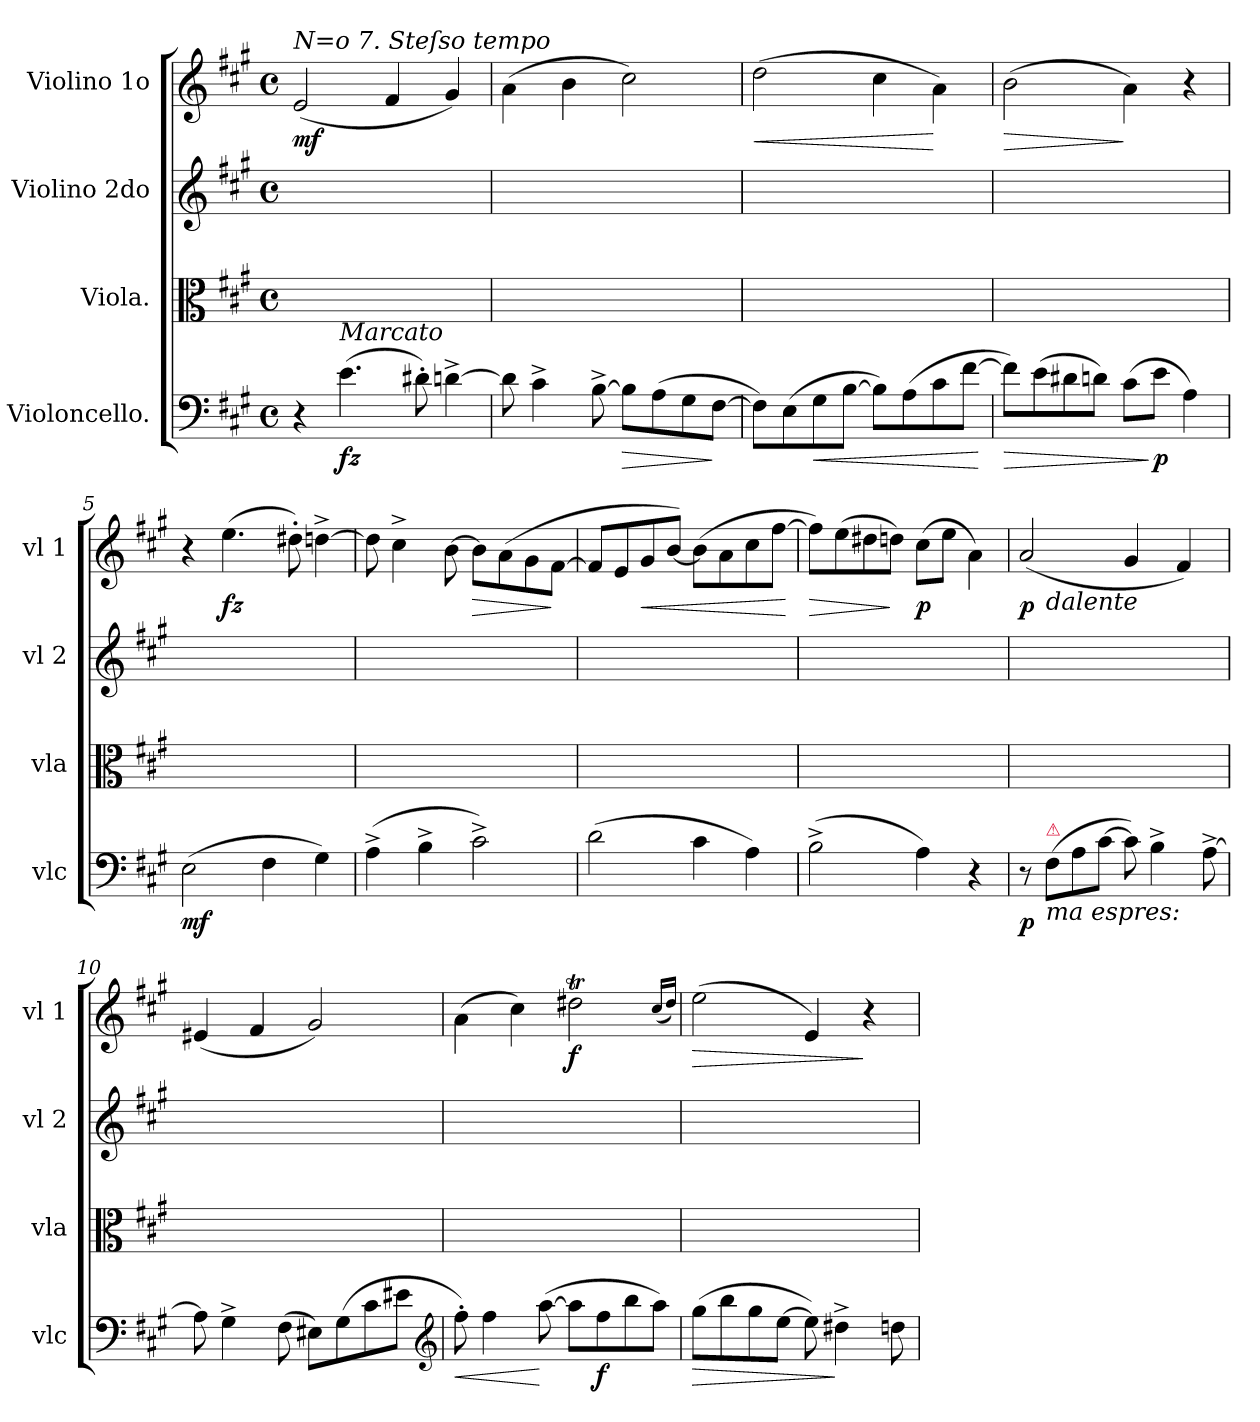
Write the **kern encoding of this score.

**kern	**dynam	**kern	**kern	**kern	**dynam
*part4	*part4	*part3	*part2	*part1	*part1
*staff4	*staff4	*staff3	*staff2	*staff1	*staff1
*I"Violoncello.	*	*I"Viola.	*I"Violino 2do	*I"Violino 1o	*
*I'vlc	*	*I'vla	*I'vl 2	*I'vl 1	*
*clefF4	*	*clefC3	*clefG2	*clefG2	*
*k[f#c#g#]	*	*k[f#c#g#]	*k[f#c#g#]	*k[f#c#g#]	*
*M4/4	*	*M4/4	*M4/4	*M4/4	*
*met(c)	*	*met(c)	*met(c)	*met(c)	*
=1	=1	=1	=1	=1	=1
!	!	!	!	!LO:TX:a:i:t=N=o 7. Steſso tempo	!
4r	.	1ryy	1ryy	(>2e/	mf
!LO:TX:a:i:t=Marcato	!	!	!	!	!
(4.e\	fz	.	.	.	.
.	.	.	.	4f#/	.
8d#X'\)	.	.	.	.	.
[4dn^<\	.	.	.	4g#/)	.
=2	=2	=2	=2	=2	=2
8d\]	.	1ryy	1ryy	(4a\	.
4c#^<\	.	.	.	.	.
.	.	.	.	4b\	.
[8B^<\	.	.	.	.	.
!	!LO:HP:b	!	!	!	!
8B\L]	>	.	.	2cc#\)	.
(8A\	.	.	.	.	.
8G#\	.	.	.	.	.
[8F#\J	]	.	.	.	.
=3	=3	=3	=3	=3	=3
!	!	!	!	!	!LO:HP:b
8F#\L])	.	1ryy	1ryy	(2dd\	<
(8E\	.	.	.	.	.
!	!LO:HP:b	!	!	!	!
8G#\	<	.	.	.	.
[8B\J	.	.	.	.	.
8B\L])	.	.	.	4cc#\	.
(8A\	.	.	.	.	.
8c#\	.	.	.	4a\)	[
[8f#\J	.	.	.	.	.
.	[	.	.	.	.
=4	=4	=4	=4	=4	=4
!	!LO:HP:b	!	!	!	!LO:HP:b
8f#\L])	>	1ryy	1ryy	(2b\	>
(8e\	.	.	.	.	.
8d#X\	.	.	.	.	.
8dn\J)	.	.	.	.	.
(8c#\L	.	.	.	4a\)	]
8e\J	] p	.	.	.	.
4A\)	.	.	.	4r	.
=5	=5	=5	=5	=5	=5
(2E\	mf	1ryy	1ryy	4r	.
.	.	.	.	(4.ee\	fz
4F#\	.	.	.	.	.
.	.	.	.	8dd#X'\)	.
4G#\)	.	.	.	[4ddn^<\	.
=6	=6	=6	=6	=6	=6
(4A^\	.	1ryy	1ryy	8dd\]	.
.	.	.	.	4cc#^<\	.
4B^\	.	.	.	.	.
.	.	.	.	[8b\	.
!	!	!	!	!	!LO:HP:b
2c#^<\)	.	.	.	8b\L]	>
.	.	.	.	(8a\	.
.	.	.	.	8g#\	.
.	.	.	.	[8f#\J	]
=7	=7	=7	=7	=7	=7
(2d\	.	1ryy	1ryy	8f#/L]	.
.	.	.	.	8e/	.
!	!	!	!	!	!LO:HP:b
.	.	.	.	8g#/	<
.	.	.	.	[8b/J)	.
4c#\	.	.	.	(8b\L]	.
.	.	.	.	8a\	.
4A\)	.	.	.	8cc#\	.
.	.	.	.	[8ff#\J	.
.	.	.	.	.	[
=8	=8	=8	=8	=8	=8
!	!	!	!	!	!LO:HP:b
(2B^<\	.	1ryy	1ryy	8ff#\L])	>
.	.	.	.	(8ee\	.
.	.	.	.	8dd#X\	.
.	.	.	.	8ddn\J)	]
4A\)	.	.	.	(8cc#\L	p
.	.	.	.	8ee\J	.
4r	.	.	.	4a\)	.
=9	=9	=9	=9	=9	=9
*	*	*	*	*^	*
8r	p	1ryy	1ryy	(>2a/	8ryy	p
!	!	!	!	!	!LO:TX:b:i:t=dalente	!
!LO:TX:a:color=crimson:t=⚠	!	!	!	!	!	!
!LO:TX:b:i:t=ma espres&colon;	!	!	!	!	!	!
(8F#\L	.	.	.	.	2..ryy	.
8A\	.	.	.	.	.	.
[8c#\J	.	.	.	.	.	.
8c#\])	.	.	.	4g#/	.	.
4B^<\	.	.	.	.	.	.
.	.	.	.	4f#/)	.	.
[8A^<\	.	.	.	.	.	.
*	*	*	*	*v	*v	*
=10	=10	=10	=10	=10	=10
8A\]	.	1ryy	1ryy	(>4e#X/	.
4G#^<\	.	.	.	.	.
.	.	.	.	4f#/	.
(8F#\	.	.	.	.	.
8E#X\L)	.	.	.	2g#/)	.
(8G#\	.	.	.	.	.
8c#\	.	.	.	.	.
8e#X\J	.	.	.	.	.
*clefG2	*	*	*	*	*
=11	=11	=11	=11	=11	=11
!	!LO:HP:b	!	!	!	!
8ff#'\)	<	1ryy	1ryy	(4a\	.
4ff#\	.	.	.	.	.
.	.	.	.	4cc#\)	.
([8aa\	[	.	.	.	.
8aa\L]	.	.	.	2dd#Xt\	f
8ff#\	f	.	.	.	.
8bb\	.	.	.	.	.
8aa\J)	.	.	.	.	.
.	.	.	.	(16qqcc#/LL	.
.	.	.	.	16qqdd#/JJ)	.
=12	=12	=12	=12	=12	=12
!	!LO:HP:b	!	!	!	!LO:HP:b
(8gg#\L	>	1ryy	1ryy	(2eeTTT\	>
8bb\	.	.	.	.	.
8gg#\	.	.	.	.	.
[8ee\J	.	.	.	.	.
8ee\])	.	.	.	4e/)	.
4dd#X^<\	]	.	.	.	.
.	.	.	.	4r	]
8ddn\	.	.	.	.	.
=	=	=	=	=	=
*-	*-	*-	*-	*-	*-
